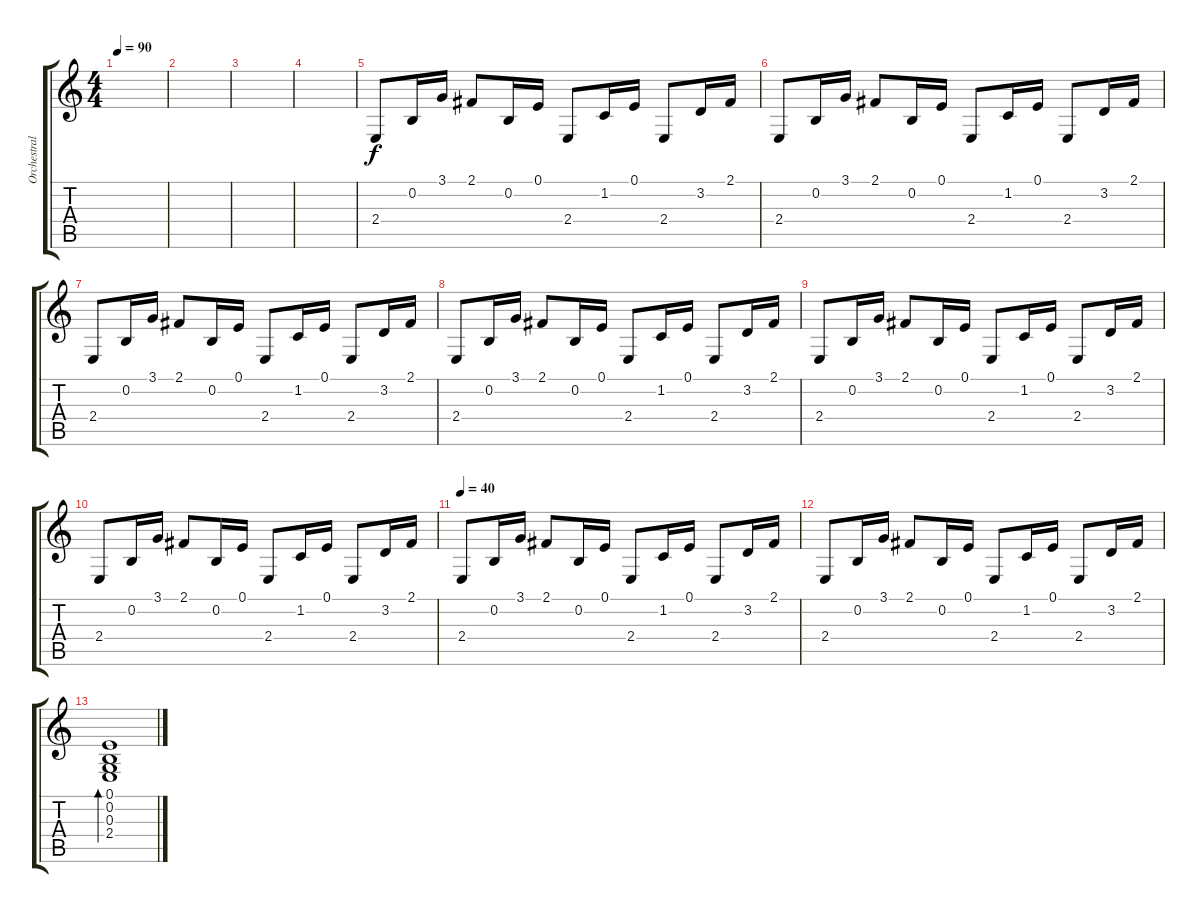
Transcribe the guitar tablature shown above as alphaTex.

\track ("Orchestral Harp" "Orchestral") {instrument orchestralharp}
\staff {score tabs}
\tuning (E4 B3 G3 D3 A2 E2) {hide}
\ts (4 4)
\tempo 90
\clef g2
\ks c
|
|
|
|
2.4.8 0.2.16 3.1.16 2.1.8 0.2.16 0.1.16 2.4.8 1.2.16 0.1.16 2.4.8 3.2.16 2.1.16 |
2.4.8 0.2.16 3.1.16 2.1.8 0.2.16 0.1.16 2.4.8 1.2.16 0.1.16 2.4.8 3.2.16 2.1.16 |
2.4.8 0.2.16 3.1.16 2.1.8 0.2.16 0.1.16 2.4.8 1.2.16 0.1.16 2.4.8 3.2.16 2.1.16 |
2.4.8 0.2.16 3.1.16 2.1.8 0.2.16 0.1.16 2.4.8 1.2.16 0.1.16 2.4.8 3.2.16 2.1.16 |
2.4.8 0.2.16 3.1.16 2.1.8 0.2.16 0.1.16 2.4.8 1.2.16 0.1.16 2.4.8 3.2.16 2.1.16 |
2.4.8 0.2.16 3.1.16 2.1.8 0.2.16 0.1.16 2.4.8 1.2.16 0.1.16 2.4.8 3.2.16 2.1.16 |
\tempo 40
2.4.8 0.2.16 3.1.16 2.1.8 0.2.16 0.1.16 2.4.8 1.2.16 0.1.16 2.4.8 3.2.16 2.1.16 |
2.4.8 0.2.16 3.1.16 2.1.8 0.2.16 0.1.16 2.4.8 1.2.16 0.1.16 2.4.8 3.2.16 2.1.16 |
(0.1 0.2 0.3 2.4).1{bd 240}
